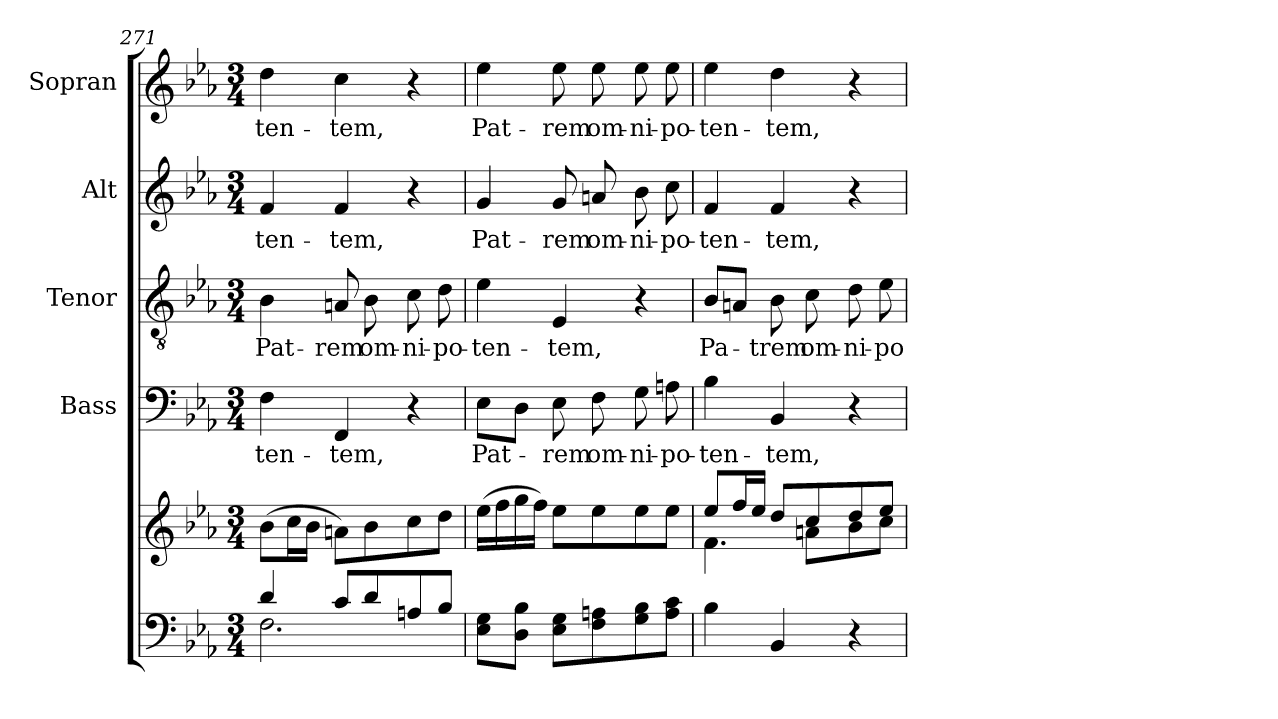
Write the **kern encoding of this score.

**kern	**kern	**kern	**text	**kern	**text	**kern	**text	**kern	**text
*part5	*part5	*part4	*part4	*part3	*part3	*part2	*part2	*part1	*part1
*staff6	*staff5	*staff4	*staff4	*staff3	*staff3	*staff2	*staff2	*staff1	*staff1
*	*	*I"Bass	*	*I"Tenor	*	*I"Alt	*	*I"Sopran	*
*	*	*I'B.	*	*I'T.	*	*I'A.	*	*I'S.	*
*clefF4	*clefG2	*clefF4	*	*clefGv2	*	*clefG2	*	*clefG2	*
*k[b-e-a-]	*k[b-e-a-]	*k[b-e-a-]	*	*k[b-e-a-]	*	*k[b-e-a-]	*	*k[b-e-a-]	*
*E-:	*E-:	*E-:	*	*E-:	*	*E-:	*	*E-:	*
*M3/4	*M3/4	*M3/4	*	*M3/4	*	*M3/4	*	*M3/4	*
=271	=271	=271	=271	=271	=271	=271	=271	=271	=271
*^	*	*	*	*	*	*	*	*	*
!	!	!	!	!LO:LY:b	!	!LO:LY:b	!	!LO:LY:b	!	!LO:LY:b
4d/	2.F\	(>8b-\L	4F\	-ten-	4B-\	Pat-	4f/	-ten-	4dd\	-ten-
.	.	16cc\L	.	.	.	.	.	.	.	.
.	.	16b-\JJ	.	.	.	.	.	.	.	.
!	!	!	!	!LO:LY:b	!	!LO:LY:b	!	!LO:LY:b	!	!LO:LY:b
8c/L	.	8an\L)	4FF/	-tem,	8An/	-rem	4f/	-tem,	4cc\	-tem,
!	!	!	!	!	!	!LO:LY:b	!	!	!	!
8d/	.	8b-\	.	.	8B-\	om-	.	.	.	.
!	!	!	!	!	!	!LO:LY:b	!	!	!	!
8An/	.	8cc\	4r	.	8c\	-ni-	4r	.	4r	.
!	!	!	!	!	!	!LO:LY:b	!	!	!	!
8B-/J	.	8dd\J	.	.	8d\	-po-	.	.	.	.
*v	*v	*	*	*	*	*	*	*	*	*
=272	=272	=272	=272	=272	=272	=272	=272	=272	=272
!	!	!	!LO:LY:b	!	!LO:LY:b	!	!LO:LY:b	!	!LO:LY:b
8E-\ 8G\L	(>16ee-\LL	8E-\L	Pat-	4e-\	-ten-	4g/	Pat-	4ee-\	Pat-
.	16ff\	.	.	.	.	.	.	.	.
8D\ 8B-\J	16gg\	8D\J	.	.	.	.	.	.	.
.	16ff\JJ)	.	.	.	.	.	.	.	.
!	!	!	!LO:LY:b	!	!LO:LY:b	!	!LO:LY:b	!	!LO:LY:b
8E-\ 8G\L	8ee-\L	8E-\	-rem	4E-/	-tem,	8g/	-rem	8ee-\	-rem
!	!	!	!LO:LY:b	!	!	!	!LO:LY:b	!	!LO:LY:b
8F\ 8An\	8ee-\	8F\	om-	.	.	8an/	om-	8ee-\	om-
!	!	!	!LO:LY:b	!	!	!	!LO:LY:b	!	!LO:LY:b
8G\ 8B-\	8ee-\	8G\	-ni-	4r	.	8b-\	-ni-	8ee-\	-ni-
!	!	!	!LO:LY:b	!	!	!	!LO:LY:b	!	!LO:LY:b
8A\ 8c\J	8ee-\J	8An\	-po-	.	.	8cc\	-po-	8ee-\	-po-
!!LO:PB:g=z
=273	=273	=273	=273	=273	=273	=273	=273	=273	=273
*	*^	*	*	*	*	*	*	*	*
!	!	!	!	!LO:LY:b	!	!LO:LY:b	!	!LO:LY:b	!	!LO:LY:b
4B-\	8ee-/L	4.f\	4B-\	-ten-	8B-/L	Pa-	4f/	-ten-	4ee-\	-ten-
.	16ff/L	.	.	.	8An/J	.	.	.	.	.
.	16ee-/JJ	.	.	.	.	.	.	.	.	.
!	!	!	!	!LO:LY:b	!	!LO:LY:b	!	!LO:LY:b	!	!LO:LY:b
4BB-/	8dd/L	.	4BB-/	-tem,	8B-\	-trem	4f/	-tem,	4dd\	-tem,
!	!	!	!	!	!	!LO:LY:b	!	!	!	!
.	8cc/	8an\L	.	.	8c\	om-	.	.	.	.
!	!	!	!	!	!	!LO:LY:b	!	!	!	!
4r	8dd/	8b-\	4r	.	8d\	-ni-	4r	.	4r	.
!	!	!	!	!	!	!LO:LY:b	!	!	!	!
.	8ee-/J	8cc\J	.	.	8e-\	-po-	.	.	.	.
*	*v	*v	*	*	*	*	*	*	*	*
=	=	=	=	=	=	=	=	=	=
*-	*-	*-	*-	*-	*-	*-	*-	*-	*-
